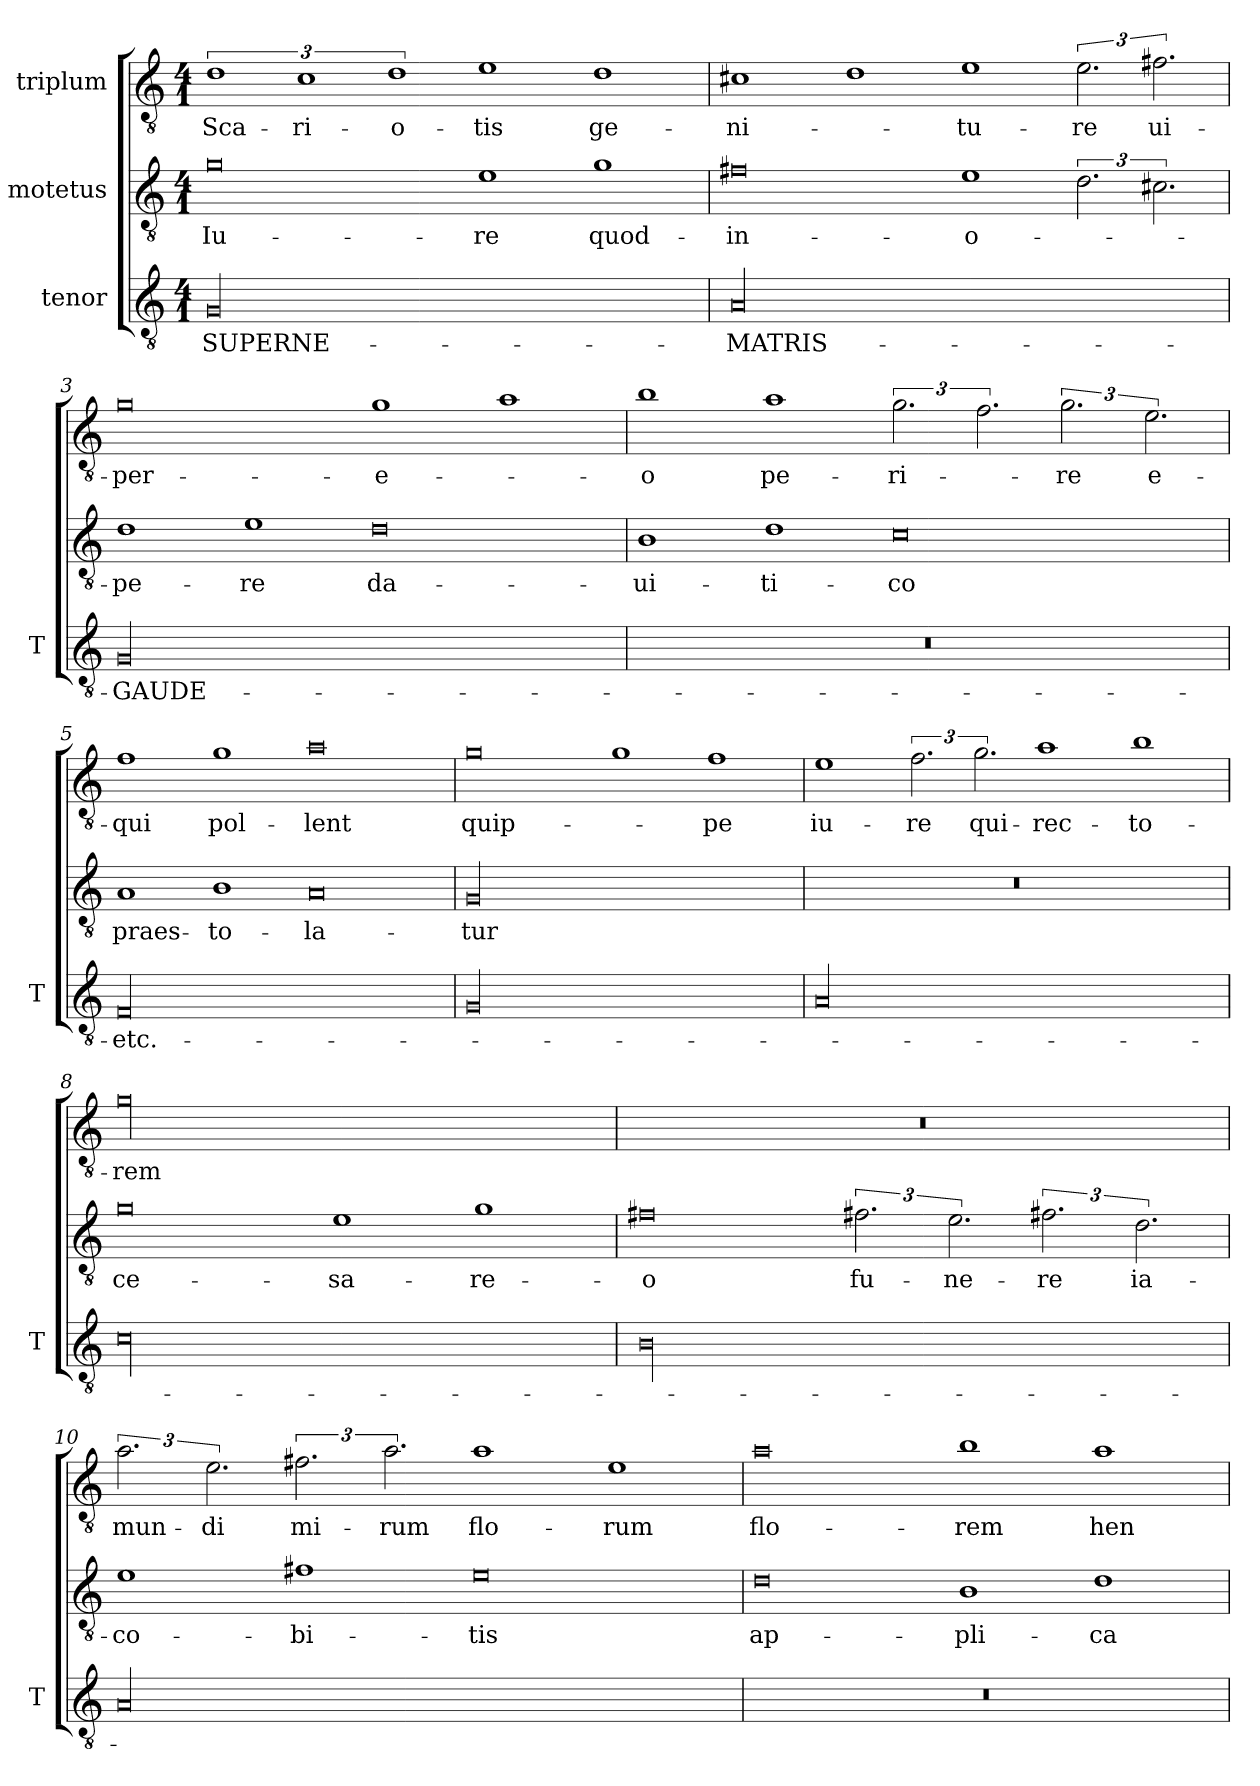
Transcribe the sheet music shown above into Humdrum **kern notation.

**kern	**text	**kern	**text	**kern	**text
*part3	*part3	*part2	*part2	*part1	*part1
*staff3	*staff3	*staff2	*staff2	*staff1	*staff1
*I"tenor	*	*I"motetus	*	*I"triplum	*
*I'T	*	*	*	*	*
*clefGv2	*	*clefGv2	*	*clefGv2	*
*k[]	*	*k[]	*	*k[]	*
*C:	*	*C:	*	*C:	*
*M4/1	*	*M4/1	*	*M4/1	*
=1	=1	=1	=1	=1	=1
00G/	SUPERNE-	0g\	Iu-	3%2d\	Sca-
.	.	.	.	3%2c\	-ri-
.	.	.	.	3%2d\	-o-
.	.	1e\	-re	1e\	-tis
.	.	1g\	quod-	1d\	ge-
=2	=2	=2	=2	=2	=2
00A/	MATRIS-	0f#X\	in-	1c#X\	-ni-
.	.	.	.	1d\	.
.	.	1e\	o-	1e\	-tu-
.	.	3.d\	.	3.e\	-re
.	.	3.c#X\	.	3.f#X\	ui-
=3	=3	=3	=3	=3	=3
00G/	GAUDE-	1d\	-pe-	0g\	-per-
.	.	1e\	-re	.	.
.	.	0d\	da-	1g\	-e-
.	.	.	.	1a\	.
=4	=4	=4	=4	=4	=4
00r	.	1B\	-ui-	1b\	-o
.	.	1d\	-ti-	1a\	pe-
.	.	0c\	-co	3.g\	-ri-
.	.	.	.	3.f\	.
.	.	.	.	3.g\	-re
.	.	.	.	3.e\	e-
=5	=5	=5	=5	=5	=5
00F/	etc.-	1A/	praes-	1f\	-qui
.	.	1B\	-to-	1g\	pol-
.	.	0A/	-la-	0a\	-lent
=6	=6	=6	=6	=6	=6
00G/	.	00G/	-tur	0g\	quip-
.	.	.	.	1g\	.
.	.	.	.	1f\	-pe
=7	=7	=7	=7	=7	=7
00A/	.	00r	.	1e\	iu-
.	.	.	.	3.f\	-re
.	.	.	.	3.g\	qui-
.	.	.	.	1a\	rec-
.	.	.	.	1b\	-to-
=8	=8	=8	=8	=8	=8
00c\	.	0g\	ce-	00g\	-rem
.	.	1e\	-sa-	.	.
.	.	1g\	-re-	.	.
=9	=9	=9	=9	=9	=9
00B\	.	0f#X\	-o	00r	.
.	.	3.f#X\	fu-	.	.
.	.	3.e\	-ne-	.	.
.	.	3.f#X\	-re	.	.
.	.	3.d\	ia-	.	.
=10	=10	=10	=10	=10	=10
00A/	.	1e\	-co-	3.a\	mun-
.	.	.	.	3.e\	-di
.	.	1f#X\	-bi-	3.f#X\	mi-
.	.	.	.	3.a\	-rum
.	.	0e\	-tis	1a\	flo-
.	.	.	.	1e\	-rum
=11	=11	=11	=11	=11	=11
00r	.	0d\	ap-	0a\	flo-
.	.	1B\	-pli-	1b\	-rem
.	.	1d\	-ca-	1a\	hen-
=	=	=	=	=	=
*-	*-	*-	*-	*-	*-
